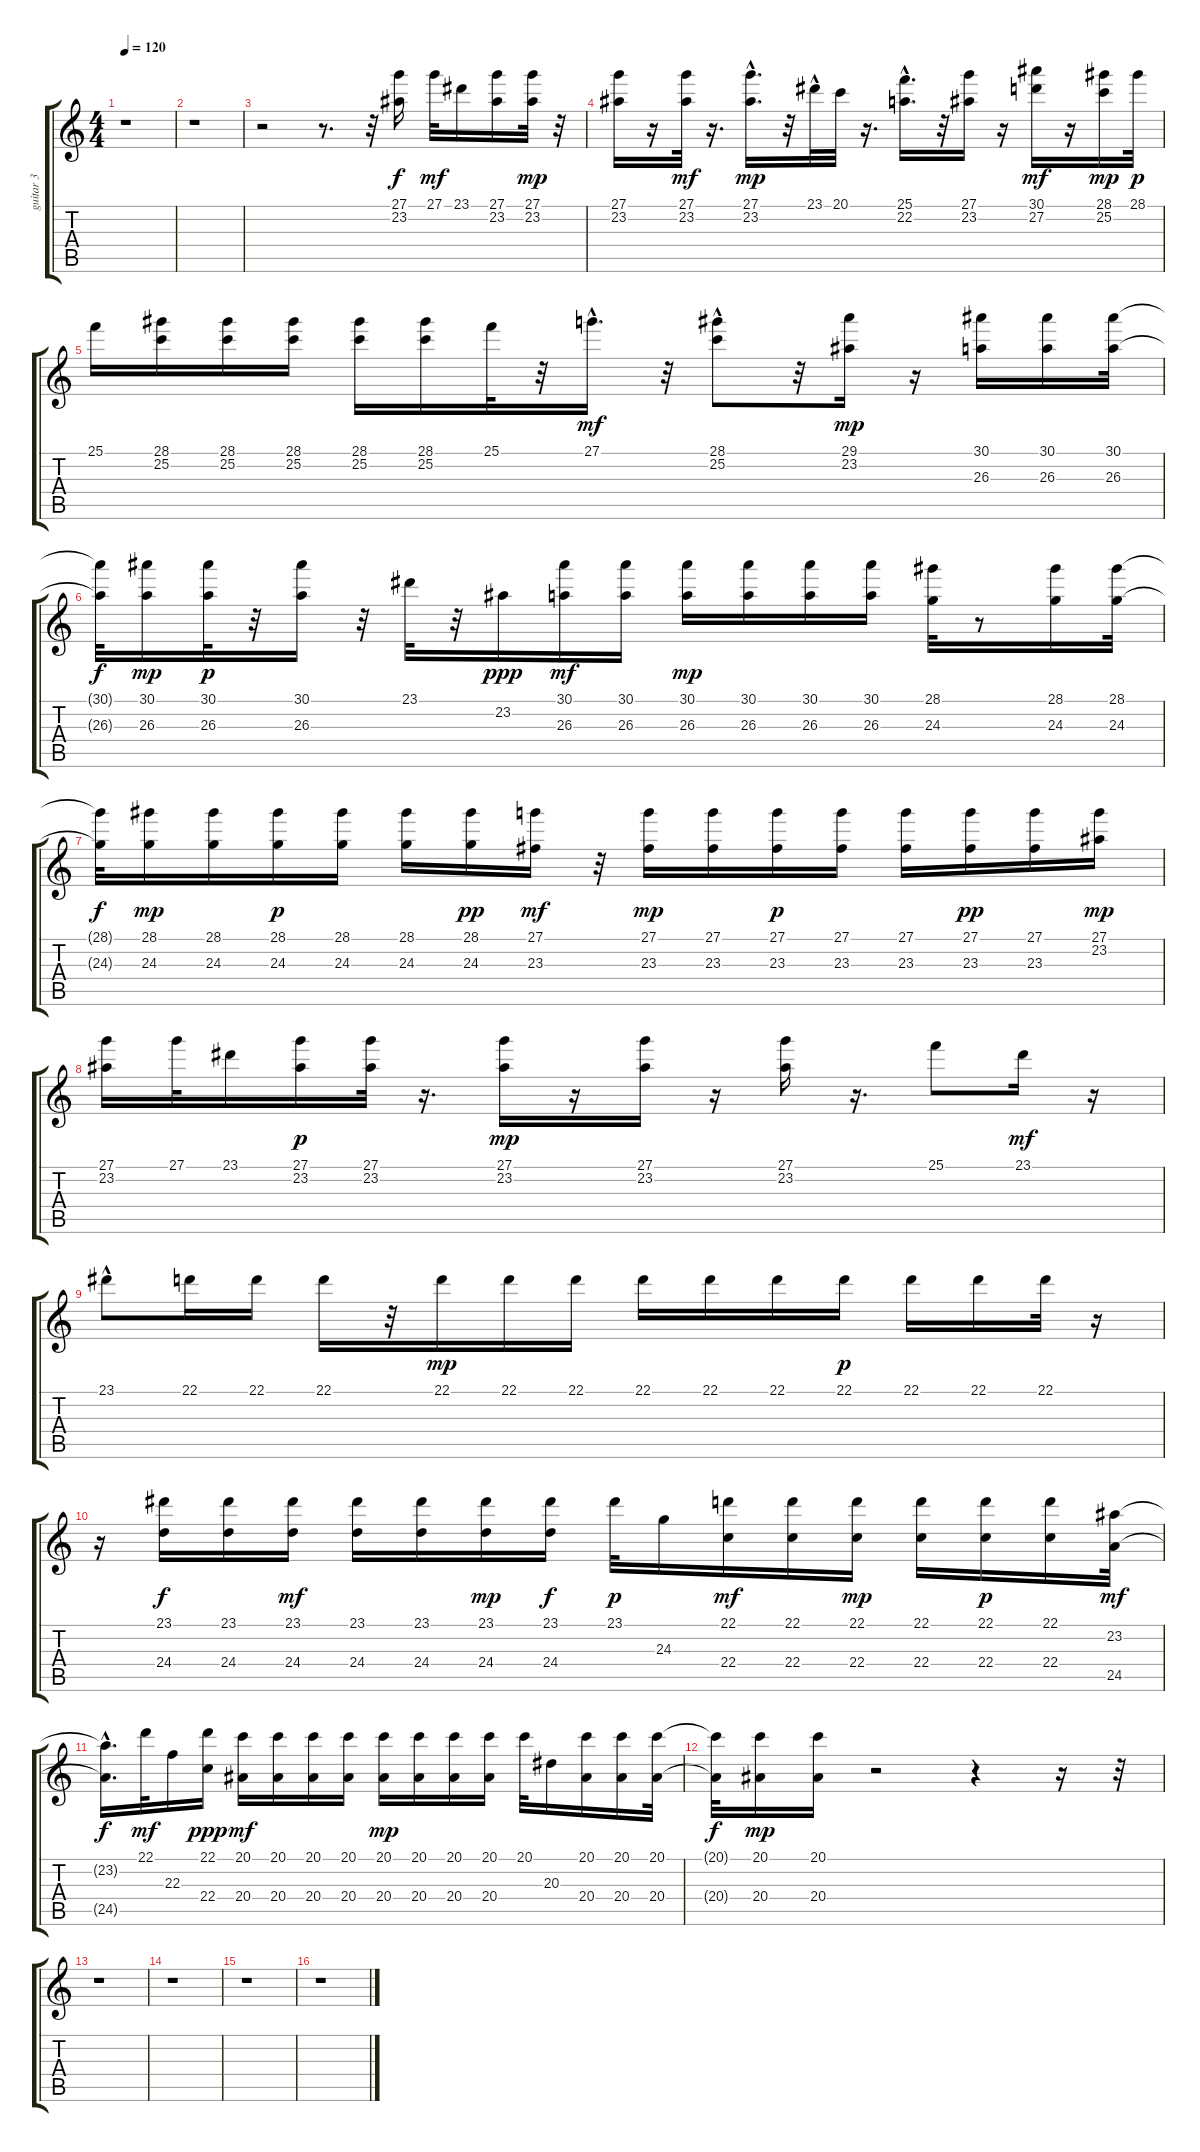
\track ("guitar 3" "guitar 3") {instrument acousticgrandpiano}
\staff {score tabs}
\tuning (E4 B3 G3 D3 A2 E2) {hide}
\ts (4 4)
\tempo 120
\clef g2
\ks c
r.1{dy f} |
r.1 |
r.2 r.8{d} r.32 (27.1 23.2).16 27.1.32{dy mf} 23.1.16 (27.1 23.2).16 (27.1 23.2).32{dy mp} r.32 |
(27.1 23.2).16 r.16 (27.1 23.2).32{dy mf} r.16{d} (27.1{hac} 23.2).16{d dy mp} r.32 23.1{hac}.32 20.1.32 r.16{d} (25.1{hac} 22.2).16{d} r.32 (27.1 23.2).16 r.16 (30.1 27.2).16{dy mf} r.16 (28.1 25.2).16{dy mp} 28.1.32{dy p} |
25.1.16 (28.1 25.2).16 (28.1 25.2).16 (28.1 25.2).16 (28.1 25.2).16 (28.1 25.2).16 25.1.32 r.32 27.1{hac}.16{d dy mf} r.32 (28.1{hac} 25.2).8 r.32 (29.1 23.2).16{dy mp} r.16 (30.1 26.3).16 (30.1 26.3).16 (30.1 26.3).32 |
(30.1{t} 26.3{t}).32{dy f} (30.1 26.3).16{dy mp} (30.1 26.3).32{dy p} r.32 (30.1 26.3).16 r.32 23.1.32 r.32 23.2.16{dy ppp} (30.1 26.3).16{dy mf} (30.1 26.3).16 (30.1 26.3).16{dy mp} (30.1 26.3).16 (30.1 26.3).16 (30.1 26.3).16 (28.1 24.3).32 r.8 (28.1 24.3).16 (28.1 24.3).32 |
(28.1{t} 24.3{t}).32{dy f} (28.1 24.3).16{dy mp} (28.1 24.3).16 (28.1 24.3).16{dy p} (28.1 24.3).16 (28.1 24.3).16 (28.1 24.3).16{dy pp} (27.1 23.3).16{dy mf} r.32 (27.1 23.3).16{dy mp} (27.1 23.3).16 (27.1 23.3).16{dy p} (27.1 23.3).16 (27.1 23.3).16 (27.1 23.3).16{dy pp} (27.1 23.3).16 (27.1 23.2).16{dy mp} |
(27.1 23.2).16 27.1.32 23.1.16 (27.1 23.2).16{dy p} (27.1 23.2).32 r.16{d} (27.1 23.2).16{dy mp} r.16 (27.1 23.2).16 r.16 (27.1 23.2).16 r.16{d} 25.1.8 23.1.16{dy mf} r.16 |
23.1{hac}.8 22.1.16 22.1.16 22.1.16 r.32 22.1.16{dy mp} 22.1.16 22.1.16 22.1.16 22.1.16 22.1.16 22.1.16{dy p} 22.1.16 22.1.16 22.1.32 r.16 |
r.16 (23.1 24.4).16{dy f} (23.1 24.4).16 (23.1 24.4).16{dy mf} (23.1 24.4).16 (23.1 24.4).16 (23.1 24.4).16{dy mp} (23.1 24.4).16{dy f} 23.1.32{dy p} 24.3.16 (22.1 22.4).16{dy mf} (22.1 22.4).16 (22.1 22.4).16{dy mp} (22.1 22.4).16 (22.1 22.4).16{dy p} (22.1 22.4).16 (23.2 24.5).32{dy mf} |
(23.2{t} 24.5{hac t}).16{d dy f} 22.1.32{dy mf} 22.3.16 (22.1 22.4).16{dy ppp} (20.1 20.4).16{dy mf} (20.1 20.4).16 (20.1 20.4).16 (20.1 20.4).16 (20.1 20.4).16{dy mp} (20.1 20.4).16 (20.1 20.4).16 (20.1 20.4).16 20.1.32 20.3.16 (20.1 20.4).16 (20.1 20.4).16 (20.1 20.4).32 |
(20.1{t} 20.4{t}).32{dy f} (20.1 20.4).16{dy mp} (20.1 20.4).16 r.2 r.4 r.16 r.32 |
r.1 |
r.1 |
r.1 |
r.1
